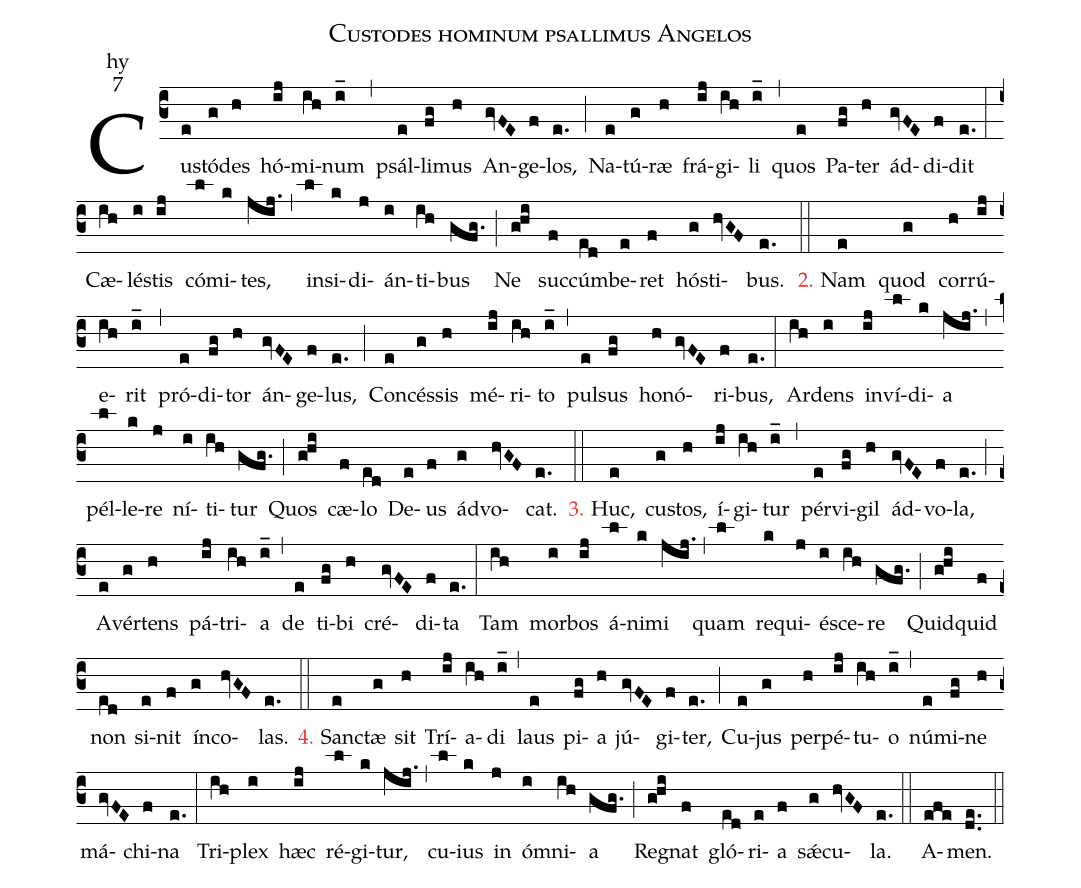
name:Custodes hominum psallimus Angelos;
office-part:hy;
mode:7;
%%
initial-style: 1;
%%
(c3) Cu(e)stó(g)des(h) hó(ij)mi(ih)num(i_) (,) psál(e)li(fg)mus(h) An(gvFE)ge(f)los,(e.) (;)
Na(e)tú(g)ræ(h) frá(ij)gi(ih)li(i_) (,) quos(e) Pa(fg)ter(h) ád(gvFE)di(f)dit(e.) (:)
Cæ(ih)lé(i)stis(ij) có(l)mi(k)tes,(jij.) (,) in(l)si(k)di(j)án(i)ti(ih)bus(gfg.) (;)
Ne(ghi) suc(f)cúm(ed)be(e)ret(f) hó(g)sti(hvGF)bus.(e.) (::)

<c>2.</c> Nam(e) quod(g) cor(h)rú(ij)e(ih)rit(i_) (,) pró(e)di(fg)tor(h) án(gvFE)ge(f)lus,(e.) (;)
Con(e)cés(g)sis(h) mé(ij)ri(ih)to(i_) (,) pul(e)sus(fg) ho(h)nó(gvFE)ri(f)bus,(e.) (:)
Ar(ih)dens(i) in(ij)ví(l)di(k)a(jij.) (,) pél(l)le(k)re(j) ní(i)ti(ih)tur(gfg.) (;)
Quos(ghi) cæ(f)lo(ed) De(e)us(f) ád(g)vo(hvGF)cat.(e.) (::)

<c>3.</c> Huc,(e) cu(g)stos,(h) í(ij)gi(ih)tur(i_) (,) pér(e)vi(fg)gil(h) ád(gvFE)vo(f)la,(e.) (;)
A(e)vér(g)tens(h) pá(ij)tri(ih)a(i_) (,) de(e) ti(fg)bi(h) cré(gvFE)di(f)ta(e.) (:)
Tam(ih) mor(i)bos(ij) á(l)ni(k)mi(jij.) (,) quam(l) re(k)qui(j)é(i)sce(ih)re(gfg.) (;)
Quid(ghi)quid(f) non(ed) si(e)nit(f) ín(g)co(hvGF)las.(e.) (::)

<c>4.</c> San(e)ctæ(g) sit(h) Trí(ij)a(ih)di(i_) (,) laus(e) pi(fg)a(h) jú(gvFE)gi(f)ter,(e.) (;)
Cu(e)jus(g) per(h)pé(ij)tu(ih)o(i_) (,) nú(e)mi(fg)ne(h) má(gvFE)chi(f)na(e.) (:)
Tri(ih)plex(i) hæc(ij) ré(l)gi(k)tur,(jij.) (,) cu(l)ius(k) in(j) óm(i)ni(ih)a(gfg.) (;)
Re(ghi)gnat(f) gló(ed)ri(e)a(f) sǽ(g)cu(hvGF)la.(e.) (::)
A(efe)men.(de..) (::)
